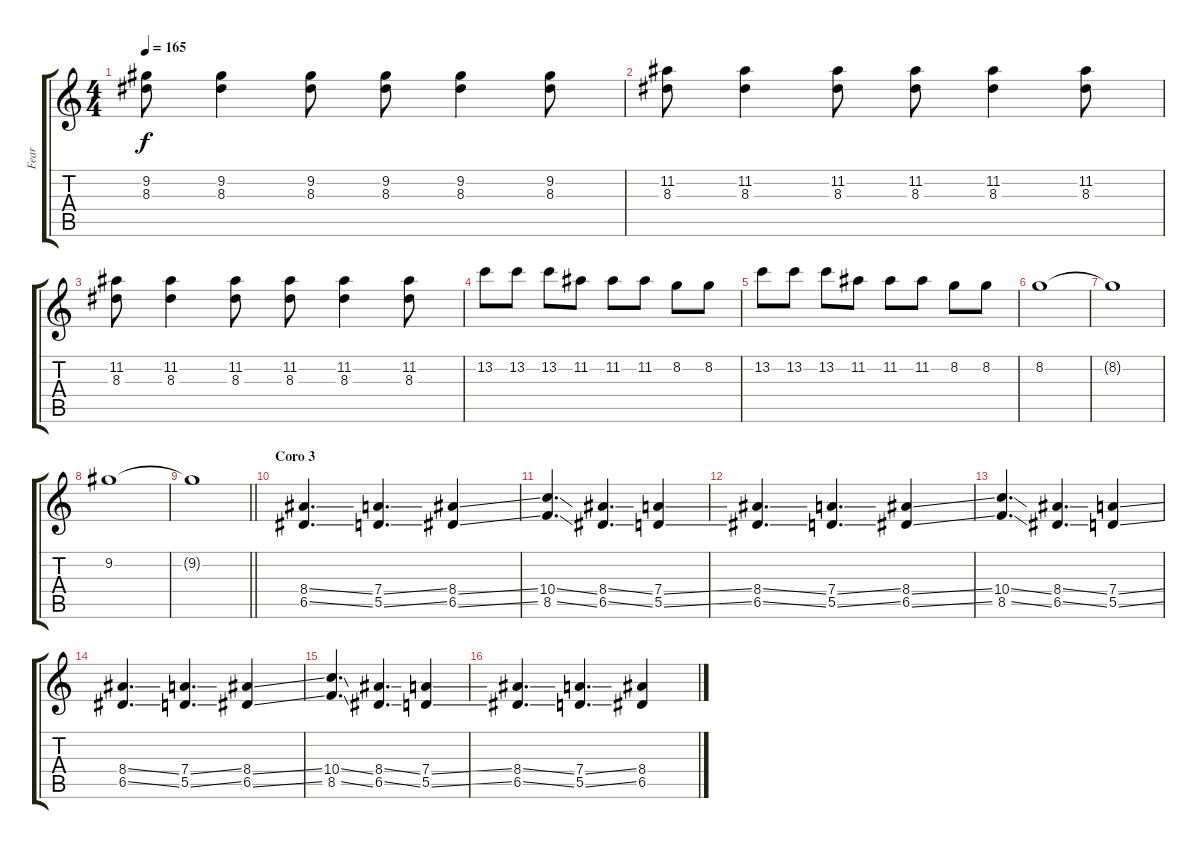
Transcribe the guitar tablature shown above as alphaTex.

\track ("Fear" "Fear") {instrument distortionguitar}
\staff {score tabs}
\tuning (E4 B3 G3 D3 A2 E2) {hide}
\ts (4 4)
\tempo 165
\clef g2
\ks c
(9.2 8.3).8{dy f} (9.2 8.3).4 (9.2 8.3).8 (9.2 8.3).8 (9.2 8.3).4 (9.2 8.3).8 |
(11.2 8.3).8 (11.2 8.3).4 (11.2 8.3).8 (11.2 8.3).8 (11.2 8.3).4 (11.2 8.3).8 |
(11.2 8.3).8 (11.2 8.3).4 (11.2 8.3).8 (11.2 8.3).8 (11.2 8.3).4 (11.2 8.3).8 |
13.2.8 13.2.8 13.2.8 11.2.8 11.2.8 11.2.8 8.2.8 8.2.8 |
13.2.8 13.2.8 13.2.8 11.2.8 11.2.8 11.2.8 8.2.8 8.2.8 |
8.2.1 |
8.2{t}.1 |
9.2.1 |
\barLineRight lightlight
9.2{t}.1 |
\section ("" "Coro 3")
(8.4{ss} 6.5{ss}).4{d} (7.4{ss} 5.5{ss}).4{d} (8.4{ss} 6.5{ss}).4 |
(10.4{ss} 8.5{ss}).4{d} (8.4{ss} 6.5{ss}).4{d} (7.4{ss} 5.5{ss}).4 |
(8.4{ss} 6.5{ss}).4{d} (7.4{ss} 5.5{ss}).4{d} (8.4{ss} 6.5{ss}).4 |
(10.4{ss} 8.5{ss}).4{d} (8.4{ss} 6.5{ss}).4{d} (7.4{ss} 5.5{ss}).4 |
(8.4{ss} 6.5{ss}).4{d} (7.4{ss} 5.5{ss}).4{d} (8.4{ss} 6.5{ss}).4 |
(10.4{ss} 8.5{ss}).4{d} (8.4{ss} 6.5{ss}).4{d} (7.4{ss} 5.5{ss}).4 |
(8.4{ss} 6.5{ss}).4{d} (7.4{ss} 5.5{ss}).4{d} (8.4{ss} 6.5{ss}).4
